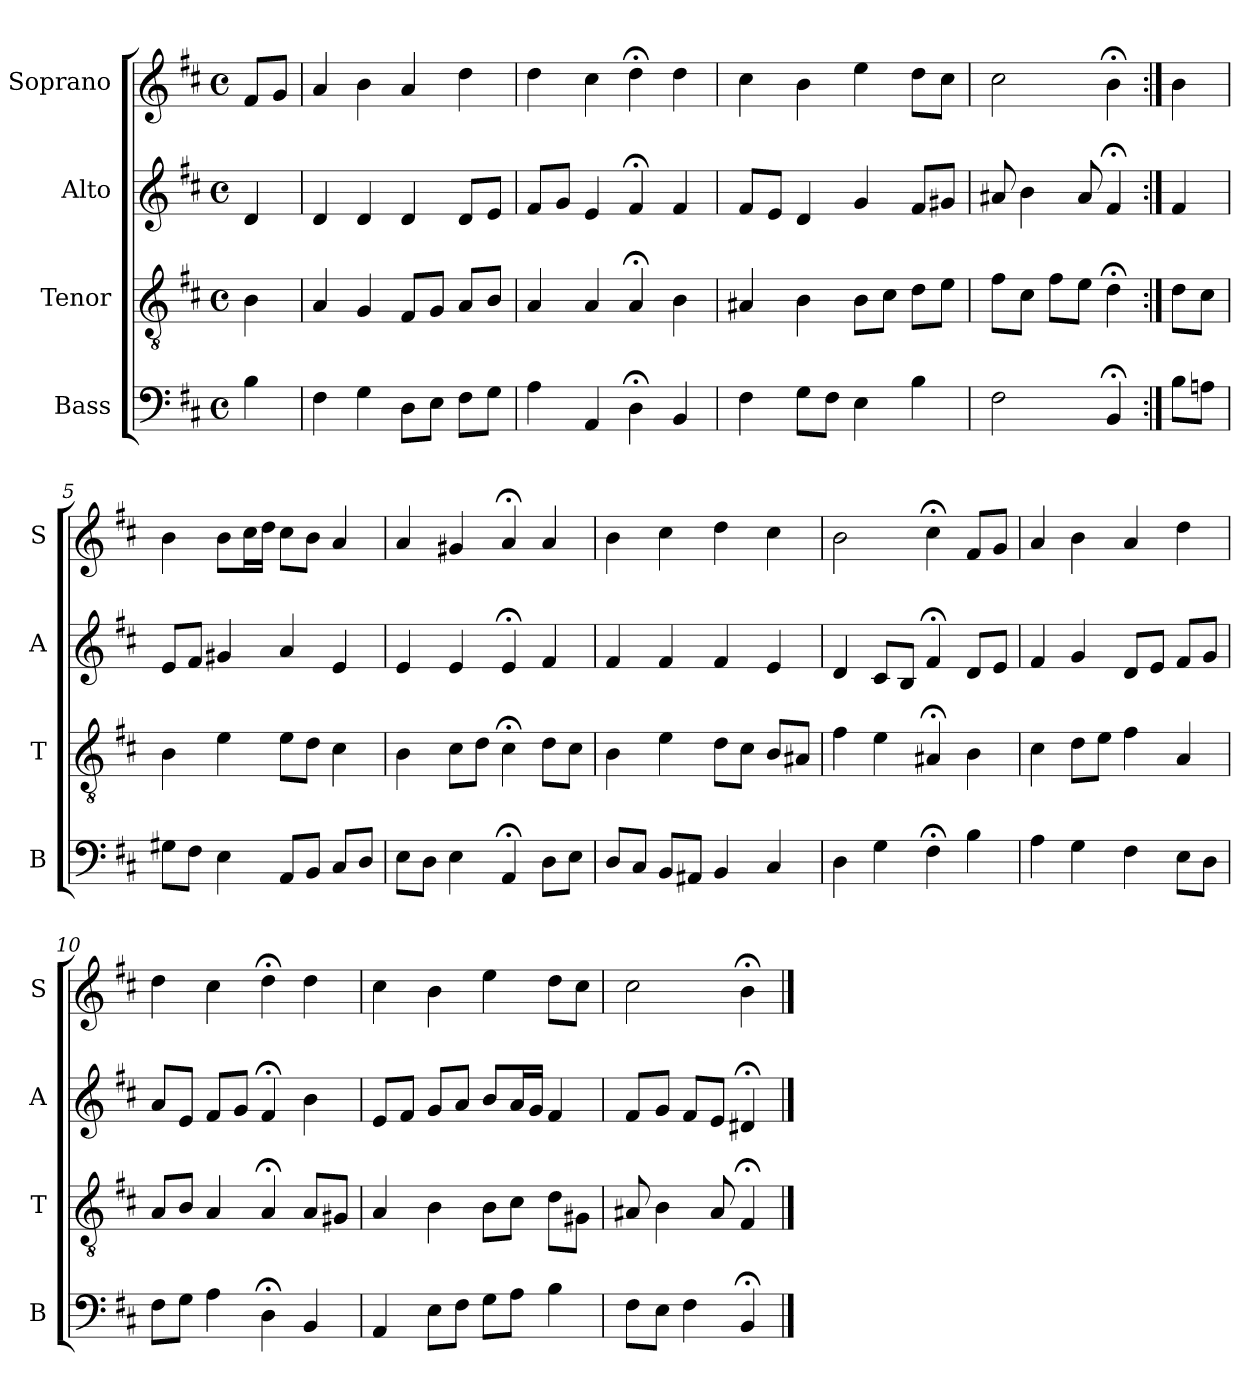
**kern	**kern	**kern	**kern
*part4	*part3	*part2	*part1
*staff4	*staff3	*staff2	*staff1
*I"Bass	*I"Tenor	*I"Alto	*I"Soprano
*I'B	*I'T	*I'A	*I'S
*clefF4	*clefGv2	*clefG2	*clefG2
*k[f#c#]	*k[f#c#]	*k[f#c#]	*k[f#c#]
*b:	*b:	*b:	*b:
*M4/4	*M4/4	*M4/4	*M4/4
*met(c)	*met(c)	*met(c)	*met(c)
*MM100	*MM100	*MM100	*MM100
=	=	=	=
4B	4B	4d	8f#L
.	.	.	8gJ
=1	=1	=1	=1
4F#	4A	4d	4a
4G	4G	4d	4b
8DL	8F#L	4d	4a
8EJ	8GJ	.	.
8F#L	8AL	8dL	4dd
8GJ	8BJ	8eJ	.
=2	=2	=2	=2
4A	4A	8f#L	4dd
.	.	8gJ	.
4AA	4A	4e	4cc#
4D;<	4A;<	4f#;<	4dd;<
4BB	4B	4f#	4dd
=3	=3	=3	=3
4F#	4A#X	8f#L	4cc#
.	.	8eJ	.
8GL	4B	4d	4b
8F#J	.	.	.
4E	8BL	4g	4ee
.	8c#J	.	.
4B	8dL	8f#L	8ddL
.	8eJ	8g#XJ	8cc#J
=4	=4	=4	=4
2F#	8f#L	8a#X	2cc#
.	8c#J	4b	.
.	8f#L	.	.
.	8eJ	8a#	.
4BB;<	4d;<	4f#;<	4b;<
=:|!	=:|!	=:|!	=:|!
8BL	8dL	4f#	4b
8AnJ	8c#J	.	.
=5	=5	=5	=5
8G#XL	4B	8eL	4b
8F#J	.	8f#J	.
4E	4e	4g#X	8bL
.	.	.	16cc#L
.	.	.	16ddJJ
8AAL	8eL	4a	8cc#L
8BBJ	8dJ	.	8bJ
8C#L	4c#	4e	4a
8DJ	.	.	.
=6	=6	=6	=6
8EL	4B	4e	4a
8DJ	.	.	.
4E	8c#L	4e	4g#X
.	8dJ	.	.
4AA;<	4c#;<	4e;<	4a;<
8DL	8dL	4f#	4a
8EJ	8c#J	.	.
=7	=7	=7	=7
8DL	4B	4f#	4b
8C#J	.	.	.
8BBL	4e	4f#	4cc#
8AA#XJ	.	.	.
4BB	8dL	4f#	4dd
.	8c#J	.	.
4C#	8BL	4e	4cc#
.	8A#XJ	.	.
=8	=8	=8	=8
4D	4f#	4d	2b
4G	4e	8c#L	.
.	.	8BJ	.
4F#;<	4A#X;<	4f#;<	4cc#;<
4B	4B	8dL	8f#L
.	.	8eJ	8gJ
=9	=9	=9	=9
4A	4c#	4f#	4a
4G	8dL	4g	4b
.	8eJ	.	.
4F#	4f#	8dL	4a
.	.	8eJ	.
8EL	4A	8f#L	4dd
8DJ	.	8gJ	.
=10	=10	=10	=10
8F#L	8AL	8aL	4dd
8GJ	8BJ	8eJ	.
4A	4A	8f#L	4cc#
.	.	8gJ	.
4D;<	4A;<	4f#;<	4dd;<
4BB	8AL	4b	4dd
.	8G#XJ	.	.
=11	=11	=11	=11
4AA	4A	8eL	4cc#
.	.	8f#J	.
8EL	4B	8gL	4b
8F#J	.	8aJ	.
8GL	8BL	8bL	4ee
8AJ	8c#J	16aL	.
.	.	16gJJ	.
4B	8dL	4f#	8ddL
.	8G#XJ	.	8cc#J
=12	=12	=12	=12
8F#L	8A#X	8f#L	2cc#
8EJ	4B	8gJ	.
4F#	.	8f#L	.
.	8A#	8eJ	.
4BB;<	4F#;<	4d#X;<	4b;<
==	==	==	==
*-	*-	*-	*-
